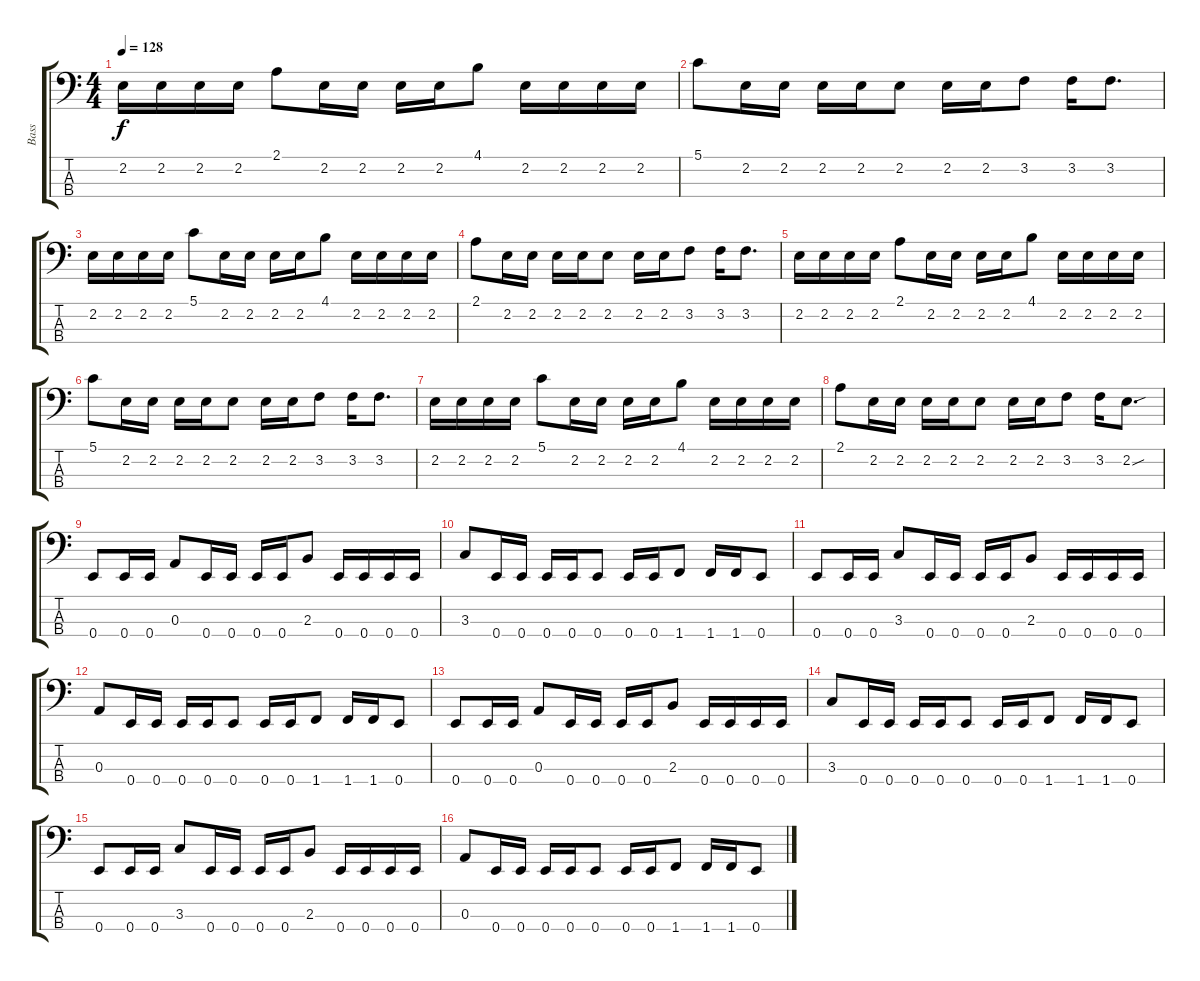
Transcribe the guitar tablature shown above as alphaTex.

\track ("Bass" "Bass") {instrument electricbassfinger}
\staff {score tabs}
\tuning (G2 D2 A1 E1) {hide}
\ts (4 4)
\tempo 128
\clef f4
\ks c
2.2.16{dy f} 2.2.16 2.2.16 2.2.16 2.1.8 2.2.16 2.2.16 2.2.16 2.2.16 4.1.8 2.2.16 2.2.16 2.2.16 2.2.16 |
5.1.8 2.2.16 2.2.16 2.2.16 2.2.16 2.2.8 2.2.16 2.2.16 3.2.8 3.2.16 3.2.8{d} |
2.2.16 2.2.16 2.2.16 2.2.16 5.1.8 2.2.16 2.2.16 2.2.16 2.2.16 4.1.8 2.2.16 2.2.16 2.2.16 2.2.16 |
2.1.8 2.2.16 2.2.16 2.2.16 2.2.16 2.2.8 2.2.16 2.2.16 3.2.8 3.2.16 3.2.8{d} |
2.2.16 2.2.16 2.2.16 2.2.16 2.1.8 2.2.16 2.2.16 2.2.16 2.2.16 4.1.8 2.2.16 2.2.16 2.2.16 2.2.16 |
5.1.8 2.2.16 2.2.16 2.2.16 2.2.16 2.2.8 2.2.16 2.2.16 3.2.8 3.2.16 3.2.8{d} |
2.2.16 2.2.16 2.2.16 2.2.16 5.1.8 2.2.16 2.2.16 2.2.16 2.2.16 4.1.8 2.2.16 2.2.16 2.2.16 2.2.16 |
2.1.8 2.2.16 2.2.16 2.2.16 2.2.16 2.2.8 2.2.16 2.2.16 3.2.8 3.2.16 2.2{sou}.8{d} |
0.4.8 0.4.16 0.4.16 0.3.8 0.4.16 0.4.16 0.4.16 0.4.16 2.3.8 0.4.16 0.4.16 0.4.16 0.4.16 |
3.3.8 0.4.16 0.4.16 0.4.16 0.4.16 0.4.8 0.4.16 0.4.16 1.4.8 1.4.16 1.4.16 0.4.8 |
0.4.8 0.4.16 0.4.16 3.3.8 0.4.16 0.4.16 0.4.16 0.4.16 2.3.8 0.4.16 0.4.16 0.4.16 0.4.16 |
0.3.8 0.4.16 0.4.16 0.4.16 0.4.16 0.4.8 0.4.16 0.4.16 1.4.8 1.4.16 1.4.16 0.4.8 |
0.4.8 0.4.16 0.4.16 0.3.8 0.4.16 0.4.16 0.4.16 0.4.16 2.3.8 0.4.16 0.4.16 0.4.16 0.4.16 |
3.3.8 0.4.16 0.4.16 0.4.16 0.4.16 0.4.8 0.4.16 0.4.16 1.4.8 1.4.16 1.4.16 0.4.8 |
0.4.8 0.4.16 0.4.16 3.3.8 0.4.16 0.4.16 0.4.16 0.4.16 2.3.8 0.4.16 0.4.16 0.4.16 0.4.16 |
0.3.8 0.4.16 0.4.16 0.4.16 0.4.16 0.4.8 0.4.16 0.4.16 1.4.8 1.4.16 1.4.16 0.4.8
